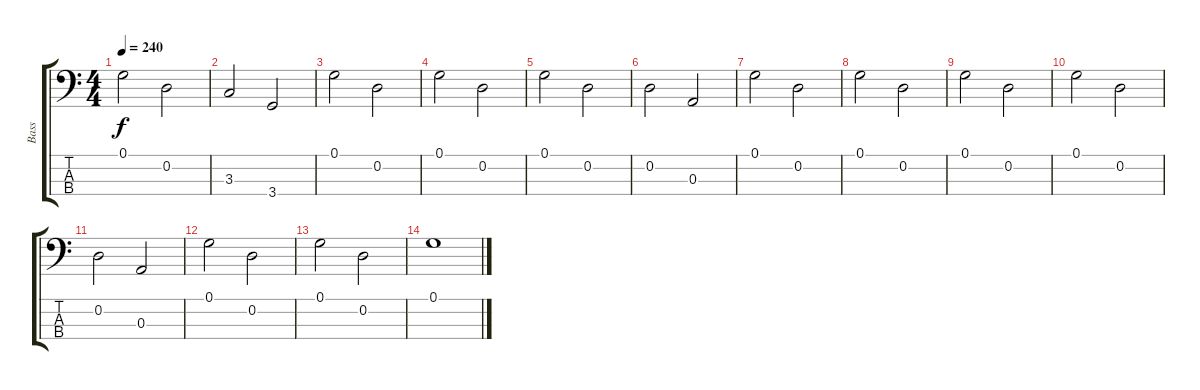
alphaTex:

\track ("Bass" "Bass") {instrument acousticbass}
\staff {score tabs}
\tuning (G2 D2 A1 E1) {hide}
\ts (4 4)
\tempo 240
\clef f4
\ks c
0.1.2{dy f} 0.2.2 |
3.3.2 3.4.2 |
0.1.2 0.2.2 |
0.1.2 0.2.2 |
0.1.2 0.2.2 |
0.2.2 0.3.2 |
0.1.2 0.2.2 |
0.1.2 0.2.2 |
0.1.2 0.2.2 |
0.1.2 0.2.2 |
0.2.2 0.3.2 |
0.1.2 0.2.2 |
0.1.2 0.2.2 |
0.1.1
